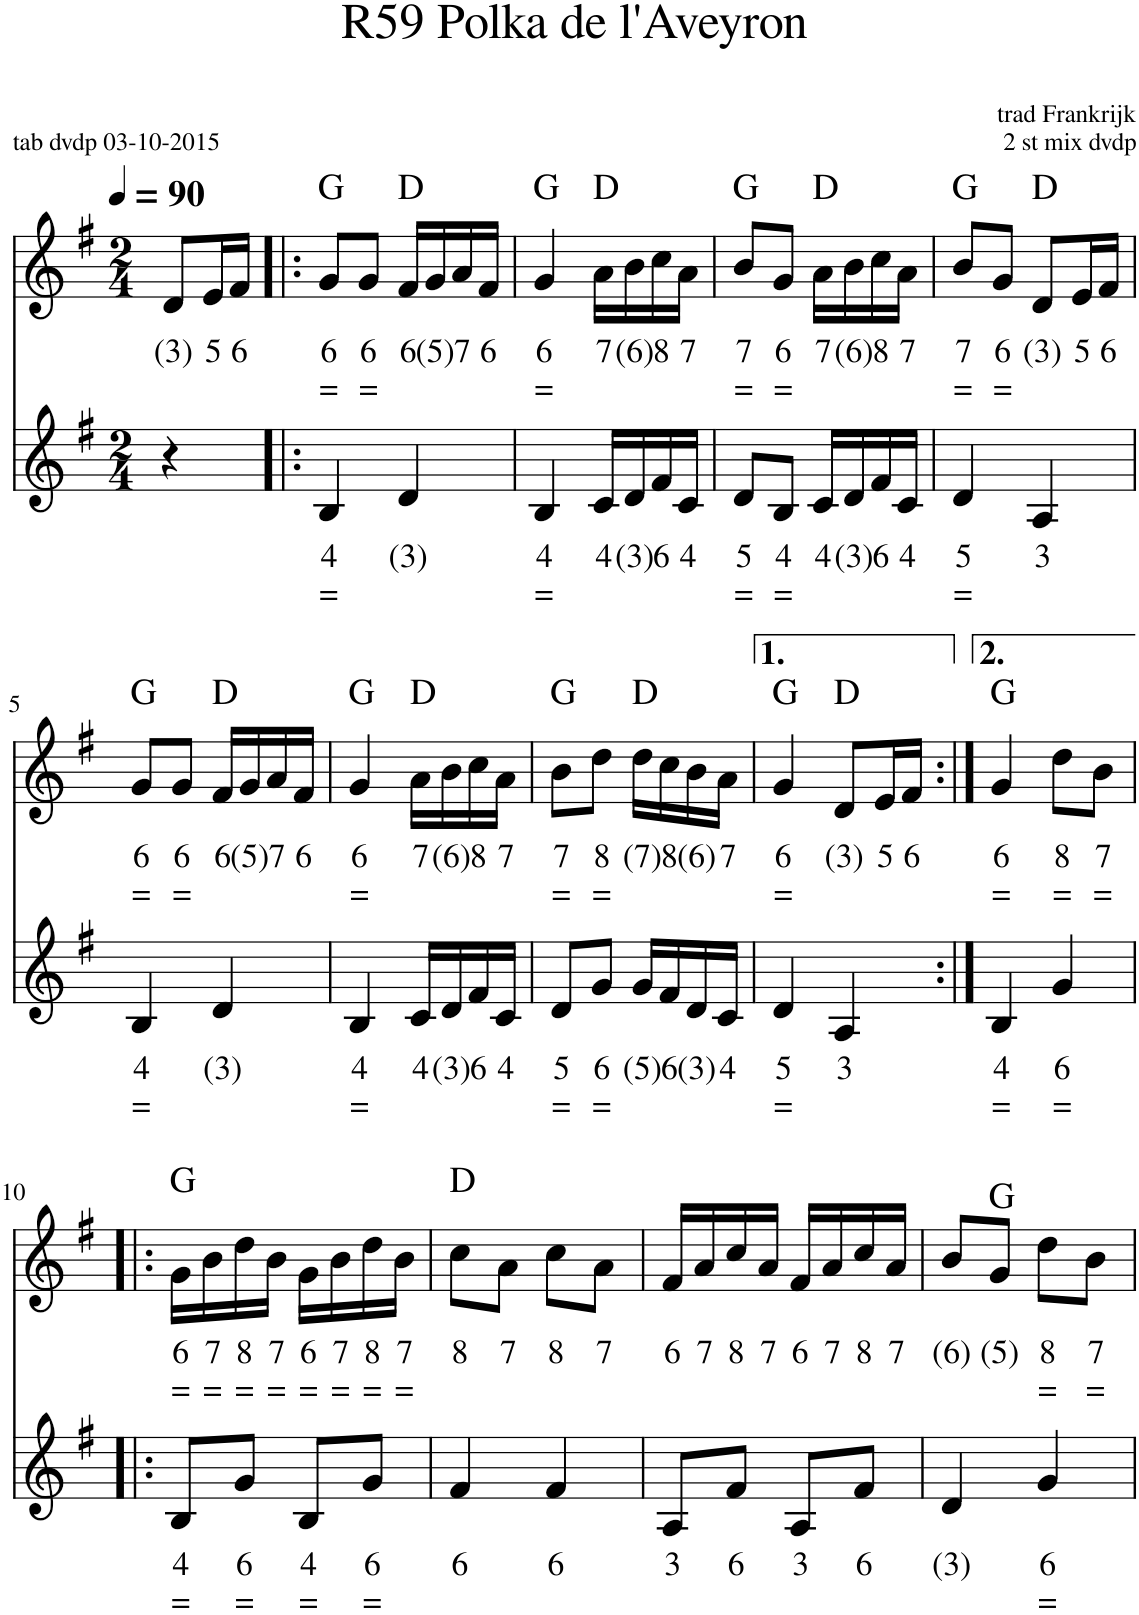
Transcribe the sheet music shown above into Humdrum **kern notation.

**kern	**text	**text	**kern	**text	**text	**harte
*part2	*part2	*part2	*part1	*part1	*part1	*part1
*staff2	*staff2	*staff2	*staff1	*staff1	*staff1	*
*I"Stem	*	*	*I"Stem	*	*	*
*clefG2	*	*	*clefG2	*	*	*
*k[f#]	*	*	*k[f#]	*	*	*
*M2/4	*	*	*M2/4	*	*	*
*MM90	*	*	*MM90	*	*	*
=	=	=	=	=	=	=
!	!	!	!	!LO:LY:b	!	!
4r	.	.	8d/L	(3)	.	.
!	!	!	!	!LO:LY:b	!	!
.	.	.	16e/L	5	.	.
!	!	!	!	!LO:LY:b	!	!
.	.	.	16f#/JJ	6	.	.
=1!|:	=1!|:	=1!|:	=1!|:	=1!|:	=1!|:	=1!|:
!	!LO:LY:b	!LO:LY:b	!	!LO:LY:b	!LO:LY:b	!
4B/	4	=	8g/L	6	=	G:maj
!	!	!	!	!LO:LY:b	!LO:LY:b	!
.	.	.	8g/J	6	=	.
!	!LO:LY:b	!	!	!LO:LY:b	!	!
4d/	(3)	.	16f#/LL	6	.	D:maj
!	!	!	!	!LO:LY:b	!	!
.	.	.	16g/	(5)	.	.
!	!	!	!	!LO:LY:b	!	!
.	.	.	16a/	7	.	.
!	!	!	!	!LO:LY:b	!	!
.	.	.	16f#/JJ	6	.	.
=2	=2	=2	=2	=2	=2	=2
!	!LO:LY:b	!LO:LY:b	!	!LO:LY:b	!LO:LY:b	!
4B/	4	=	4g/	6	=	G:maj
!	!LO:LY:b	!	!	!LO:LY:b	!	!
16c/LL	4	.	16a\LL	7	.	D:maj
!	!LO:LY:b	!	!	!LO:LY:b	!	!
16d/	(3)	.	16b\	(6)	.	.
!	!LO:LY:b	!	!	!LO:LY:b	!	!
16f#/	6	.	16cc\	8	.	.
!	!LO:LY:b	!	!	!LO:LY:b	!	!
16c/JJ	4	.	16a\JJ	7	.	.
=3	=3	=3	=3	=3	=3	=3
!	!LO:LY:b	!LO:LY:b	!	!LO:LY:b	!LO:LY:b	!
8d/L	5	=	8b/L	7	=	G:maj
!	!LO:LY:b	!LO:LY:b	!	!LO:LY:b	!LO:LY:b	!
8B/J	4	=	8g/J	6	=	.
!	!LO:LY:b	!	!	!LO:LY:b	!	!
16c/LL	4	.	16a\LL	7	.	D:maj
!	!LO:LY:b	!	!	!LO:LY:b	!	!
16d/	(3)	.	16b\	(6)	.	.
!	!LO:LY:b	!	!	!LO:LY:b	!	!
16f#/	6	.	16cc\	8	.	.
!	!LO:LY:b	!	!	!LO:LY:b	!	!
16c/JJ	4	.	16a\JJ	7	.	.
=4	=4	=4	=4	=4	=4	=4
!	!LO:LY:b	!LO:LY:b	!	!LO:LY:b	!LO:LY:b	!
4d/	5	=	8b/L	7	=	G:maj
!	!	!	!	!LO:LY:b	!LO:LY:b	!
.	.	.	8g/J	6	=	.
!	!LO:LY:b	!	!	!LO:LY:b	!	!
4A/	3	.	8d/L	(3)	.	D:maj
!	!	!	!	!LO:LY:b	!	!
.	.	.	16e/L	5	.	.
!	!	!	!	!LO:LY:b	!	!
.	.	.	16f#/JJ	6	.	.
!!LO:LB:g=z
=5	=5	=5	=5	=5	=5	=5
!	!LO:LY:b	!LO:LY:b	!	!LO:LY:b	!LO:LY:b	!
4B/	4	=	8g/L	6	=	G:maj
!	!	!	!	!LO:LY:b	!LO:LY:b	!
.	.	.	8g/J	6	=	.
!	!LO:LY:b	!	!	!LO:LY:b	!	!
4d/	(3)	.	16f#/LL	6	.	D:maj
!	!	!	!	!LO:LY:b	!	!
.	.	.	16g/	(5)	.	.
!	!	!	!	!LO:LY:b	!	!
.	.	.	16a/	7	.	.
!	!	!	!	!LO:LY:b	!	!
.	.	.	16f#/JJ	6	.	.
=6	=6	=6	=6	=6	=6	=6
!	!LO:LY:b	!LO:LY:b	!	!LO:LY:b	!LO:LY:b	!
4B/	4	=	4g/	6	=	G:maj
!	!LO:LY:b	!	!	!LO:LY:b	!	!
16c/LL	4	.	16a\LL	7	.	D:maj
!	!LO:LY:b	!	!	!LO:LY:b	!	!
16d/	(3)	.	16b\	(6)	.	.
!	!LO:LY:b	!	!	!LO:LY:b	!	!
16f#/	6	.	16cc\	8	.	.
!	!LO:LY:b	!	!	!LO:LY:b	!	!
16c/JJ	4	.	16a\JJ	7	.	.
=7	=7	=7	=7	=7	=7	=7
!	!LO:LY:b	!LO:LY:b	!	!LO:LY:b	!LO:LY:b	!
8d/L	5	=	8b\L	7	=	G:maj
!	!LO:LY:b	!LO:LY:b	!	!LO:LY:b	!LO:LY:b	!
8g/J	6	=	8dd\J	8	=	.
!	!LO:LY:b	!	!	!LO:LY:b	!	!
16g/LL	(5)	.	16dd\LL	(7)	.	D:maj
!	!LO:LY:b	!	!	!LO:LY:b	!	!
16f#/	6	.	16cc\	8	.	.
!	!LO:LY:b	!	!	!LO:LY:b	!	!
16d/	(3)	.	16b\	(6)	.	.
!	!LO:LY:b	!	!	!LO:LY:b	!	!
16c/JJ	4	.	16a\JJ	7	.	.
=8	=8	=8	=8	=8	=8	=8
!	!LO:LY:b	!LO:LY:b	!	!LO:LY:b	!LO:LY:b	!
4d/	5	=	4g/	6	=	G:maj
!	!LO:LY:b	!	!	!LO:LY:b	!	!
4A/	3	.	8d/L	(3)	.	D:maj
!	!	!	!	!LO:LY:b	!	!
.	.	.	16e/L	5	.	.
!	!	!	!	!LO:LY:b	!	!
.	.	.	16f#/JJ	6	.	.
=9:|!	=9:|!	=9:|!	=9:|!	=9:|!	=9:|!	=9:|!
!	!LO:LY:b	!LO:LY:b	!	!LO:LY:b	!LO:LY:b	!
4B/	4	=	4g/	6	=	G:maj
!	!LO:LY:b	!LO:LY:b	!	!LO:LY:b	!LO:LY:b	!
4g/	6	=	8dd\L	8	=	.
!	!	!	!	!LO:LY:b	!LO:LY:b	!
.	.	.	8b\J	7	=	.
!!LO:LB:g=z
=10!|:	=10!|:	=10!|:	=10!|:	=10!|:	=10!|:	=10!|:
!	!LO:LY:b	!LO:LY:b	!	!LO:LY:b	!LO:LY:b	!
8B/L	4	=	16g\LL	6	=	G:maj
!	!	!	!	!LO:LY:b	!LO:LY:b	!
.	.	.	16b\	7	=	.
!	!LO:LY:b	!LO:LY:b	!	!LO:LY:b	!LO:LY:b	!
8g/J	6	=	16dd\	8	=	.
!	!	!	!	!LO:LY:b	!LO:LY:b	!
.	.	.	16b\JJ	7	=	.
!	!LO:LY:b	!LO:LY:b	!	!LO:LY:b	!LO:LY:b	!
8B/L	4	=	16g\LL	6	=	.
!	!	!	!	!LO:LY:b	!LO:LY:b	!
.	.	.	16b\	7	=	.
!	!LO:LY:b	!LO:LY:b	!	!LO:LY:b	!LO:LY:b	!
8g/J	6	=	16dd\	8	=	.
!	!	!	!	!LO:LY:b	!LO:LY:b	!
.	.	.	16b\JJ	7	=	.
=11	=11	=11	=11	=11	=11	=11
!	!LO:LY:b	!	!	!LO:LY:b	!	!
4f#/	6	.	8cc\L	8	.	D:maj
!	!	!	!	!LO:LY:b	!	!
.	.	.	8a\J	7	.	.
!	!LO:LY:b	!	!	!LO:LY:b	!	!
4f#/	6	.	8cc\L	8	.	.
!	!	!	!	!LO:LY:b	!	!
.	.	.	8a\J	7	.	.
=12	=12	=12	=12	=12	=12	=12
!	!LO:LY:b	!	!	!LO:LY:b	!	!
8A/L	3	.	16f#/LL	6	.	.
!	!	!	!	!LO:LY:b	!	!
.	.	.	16a/	7	.	.
!	!LO:LY:b	!	!	!LO:LY:b	!	!
8f#/J	6	.	16cc/	8	.	.
!	!	!	!	!LO:LY:b	!	!
.	.	.	16a/JJ	7	.	.
!	!LO:LY:b	!	!	!LO:LY:b	!	!
8A/L	3	.	16f#/LL	6	.	.
!	!	!	!	!LO:LY:b	!	!
.	.	.	16a/	7	.	.
!	!LO:LY:b	!	!	!LO:LY:b	!	!
8f#/J	6	.	16cc/	8	.	.
!	!	!	!	!LO:LY:b	!	!
.	.	.	16a/JJ	7	.	.
=13	=13	=13	=13	=13	=13	=13
!	!LO:LY:b	!	!	!LO:LY:b	!	!
4d/	(3)	.	8b/L	(6)	.	G:maj
!	!	!	!	!LO:LY:b	!	!
.	.	.	8g/J	(5)	.	.
!	!LO:LY:b	!LO:LY:b	!	!LO:LY:b	!LO:LY:b	!
4g/	6	=	8dd\L	8	=	.
!	!	!	!	!LO:LY:b	!LO:LY:b	!
.	.	.	8b\J	7	=	.
=	=	=	=	=	=	=
*-	*-	*-	*-	*-	*-	*-
